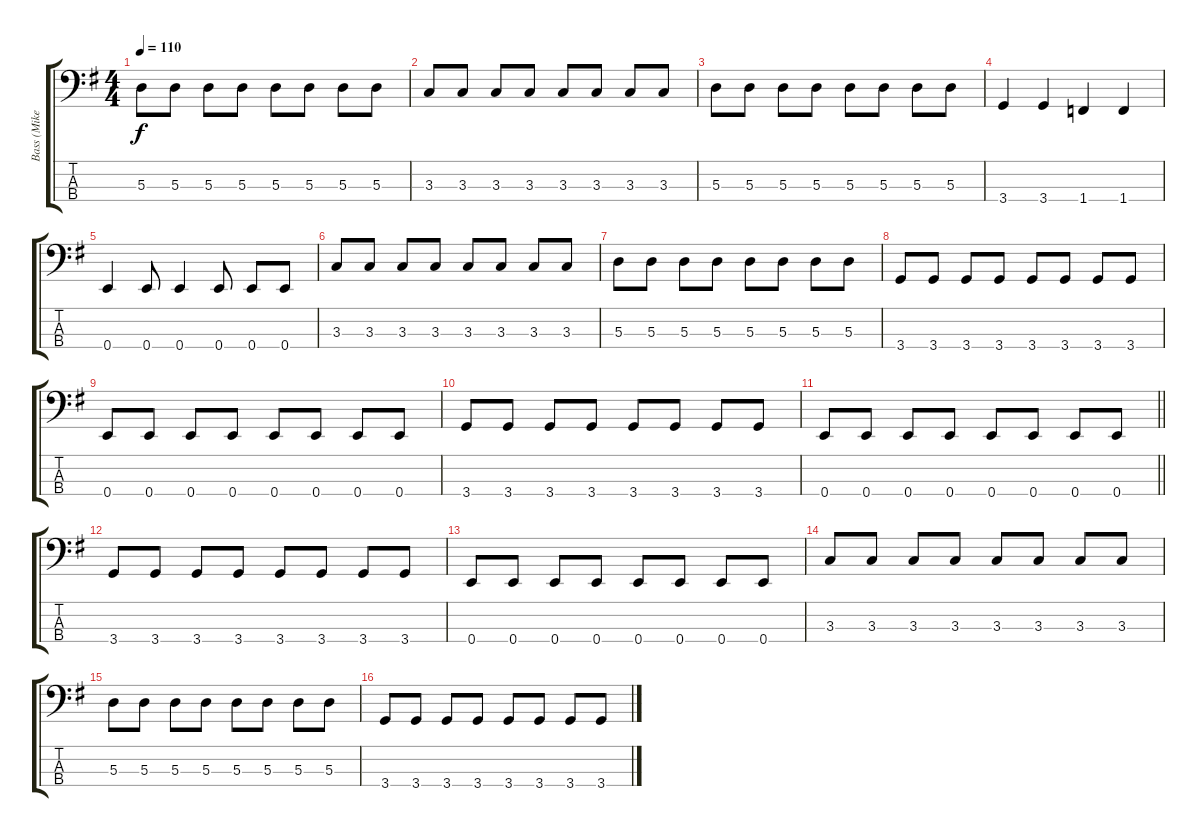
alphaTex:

\track ("Bass (Mike Dirnt)" "Bass (Mike") {instrument electricbasspick}
\staff {score tabs}
\tuning (G2 D2 A1 E1) {hide}
\ts (4 4)
\tempo 110
\clef f4
\ks g
5.3.8{dy f} 5.3.8 5.3.8 5.3.8 5.3.8 5.3.8 5.3.8 5.3.8 |
3.3.8 3.3.8 3.3.8 3.3.8 3.3.8 3.3.8 3.3.8 3.3.8 |
5.3.8 5.3.8 5.3.8 5.3.8 5.3.8 5.3.8 5.3.8 5.3.8 |
3.4.4 3.4.4 1.4.4 1.4.4 |
0.4.4 0.4.8 0.4.4 0.4.8 0.4.8 0.4.8 |
3.3.8 3.3.8 3.3.8 3.3.8 3.3.8 3.3.8 3.3.8 3.3.8 |
5.3.8 5.3.8 5.3.8 5.3.8 5.3.8 5.3.8 5.3.8 5.3.8 |
3.4.8 3.4.8 3.4.8 3.4.8 3.4.8 3.4.8 3.4.8 3.4.8 |
0.4.8 0.4.8 0.4.8 0.4.8 0.4.8 0.4.8 0.4.8 0.4.8 |
3.4.8 3.4.8 3.4.8 3.4.8 3.4.8 3.4.8 3.4.8 3.4.8 |
\barLineRight lightlight
0.4.8 0.4.8 0.4.8 0.4.8 0.4.8 0.4.8 0.4.8 0.4.8 |
3.4.8 3.4.8 3.4.8 3.4.8 3.4.8 3.4.8 3.4.8 3.4.8 |
0.4.8 0.4.8 0.4.8 0.4.8 0.4.8 0.4.8 0.4.8 0.4.8 |
3.3.8 3.3.8 3.3.8 3.3.8 3.3.8 3.3.8 3.3.8 3.3.8 |
5.3.8 5.3.8 5.3.8 5.3.8 5.3.8 5.3.8 5.3.8 5.3.8 |
3.4.8 3.4.8 3.4.8 3.4.8 3.4.8 3.4.8 3.4.8 3.4.8
